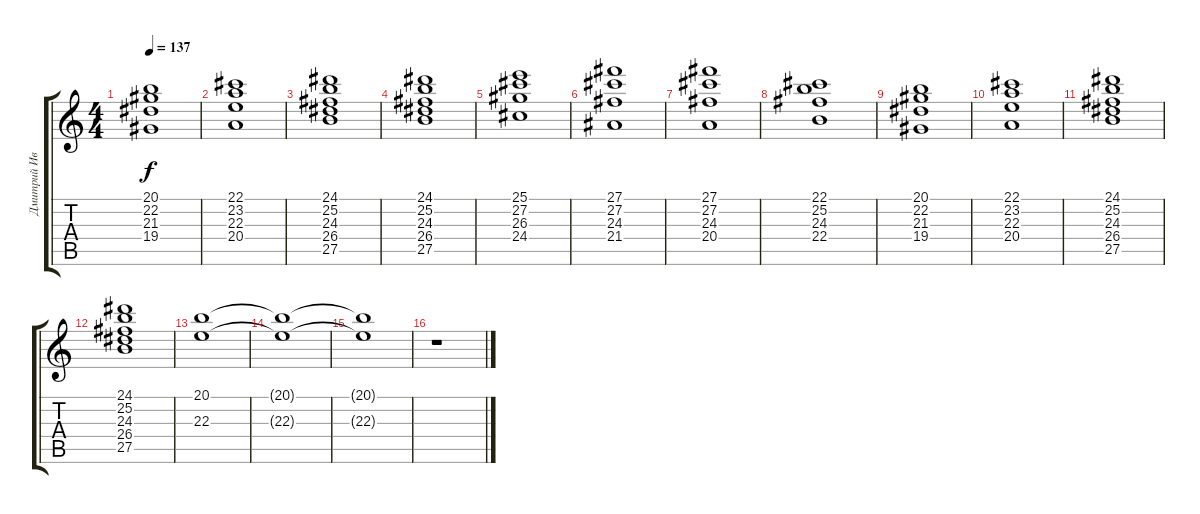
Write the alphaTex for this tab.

\track ("Дмитрий Иванов" "Дмитрий Ив") {instrument stringensemble1}
\staff {score tabs}
\tuning (Eb4 Bb3 Gb3 Db3 Ab2 Eb2) {hide}
\ts (4 4)
\tempo 137
\clef g2
\ks c
(20.1 22.2 21.3 19.4).1{dy f} |
(22.1 23.2 22.3 20.4).1 |
(24.1 25.2 24.3 26.4 27.5).1 |
(24.1 25.2 24.3 26.4 27.5).1 |
(25.1 27.2 26.3 24.4).1 |
(27.1 27.2 24.3 21.4).1 |
(27.1 27.2 24.3 20.4).1 |
(22.1 25.2 24.3 22.4).1 |
(20.1 22.2 21.3 19.4).1 |
(22.1 23.2 22.3 20.4).1 |
(24.1 25.2 24.3 26.4 27.5).1 |
(24.1 25.2 24.3 26.4 27.5).1 |
(20.1 22.3).1 |
(20.1{t} 22.3{t}).1 |
(20.1{t} 22.3{t}).1 |
r.1
